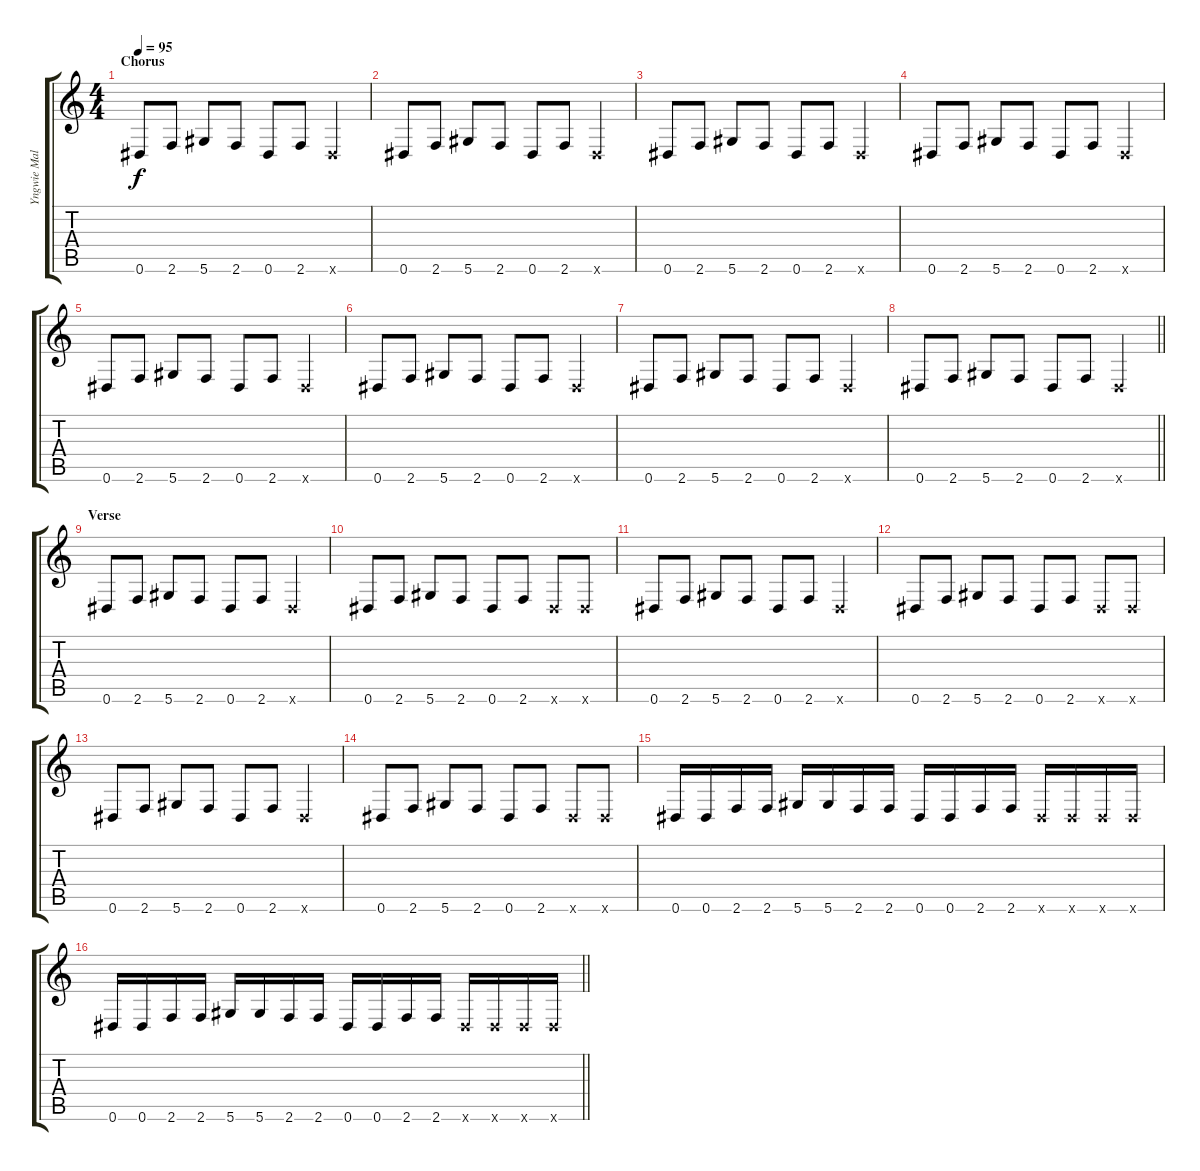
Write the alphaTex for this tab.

\track ("Yngwie Malmsteen" "Yngwie Mal") {instrument overdrivenguitar}
\staff {score tabs}
\tuning (Eb4 Bb3 Gb3 Db3 Ab2 Eb2) {hide}
\ts (4 4)
\section ("" "Chorus")
\tempo 95
\clef g2
\ks c
0.6.8{dy f} 2.6.8 5.6.8 2.6.8 0.6.8 2.6.8 0.6{x}.4 |
0.6.8 2.6.8 5.6.8 2.6.8 0.6.8 2.6.8 0.6{x}.4 |
0.6.8 2.6.8 5.6.8 2.6.8 0.6.8 2.6.8 0.6{x}.4 |
0.6.8 2.6.8 5.6.8 2.6.8 0.6.8 2.6.8 0.6{x}.4 |
0.6.8 2.6.8 5.6.8 2.6.8 0.6.8 2.6.8 0.6{x}.4 |
0.6.8 2.6.8 5.6.8 2.6.8 0.6.8 2.6.8 0.6{x}.4 |
0.6.8 2.6.8 5.6.8 2.6.8 0.6.8 2.6.8 0.6{x}.4 |
\barLineRight lightlight
0.6.8 2.6.8 5.6.8 2.6.8 0.6.8 2.6.8 0.6{x}.4 |
\section ("" "Verse")
0.6.8 2.6.8 5.6.8 2.6.8 0.6.8 2.6.8 0.6{x}.4 |
0.6.8 2.6.8 5.6.8 2.6.8 0.6.8 2.6.8 0.6{x}.8 0.6{x}.8 |
0.6.8 2.6.8 5.6.8 2.6.8 0.6.8 2.6.8 0.6{x}.4 |
0.6.8 2.6.8 5.6.8 2.6.8 0.6.8 2.6.8 0.6{x}.8 0.6{x}.8 |
0.6.8 2.6.8 5.6.8 2.6.8 0.6.8 2.6.8 0.6{x}.4 |
0.6.8 2.6.8 5.6.8 2.6.8 0.6.8 2.6.8 0.6{x}.8 0.6{x}.8 |
0.6.16 0.6.16 2.6.16 2.6.16 5.6.16 5.6.16 2.6.16 2.6.16 0.6.16 0.6.16 2.6.16 2.6.16 0.6{x}.16 0.6{x}.16 0.6{x}.16 0.6{x}.16 |
\barLineRight lightlight
0.6.16 0.6.16 2.6.16 2.6.16 5.6.16 5.6.16 2.6.16 2.6.16 0.6.16 0.6.16 2.6.16 2.6.16 0.6{x}.16 0.6{x}.16 0.6{x}.16 0.6{x}.16
